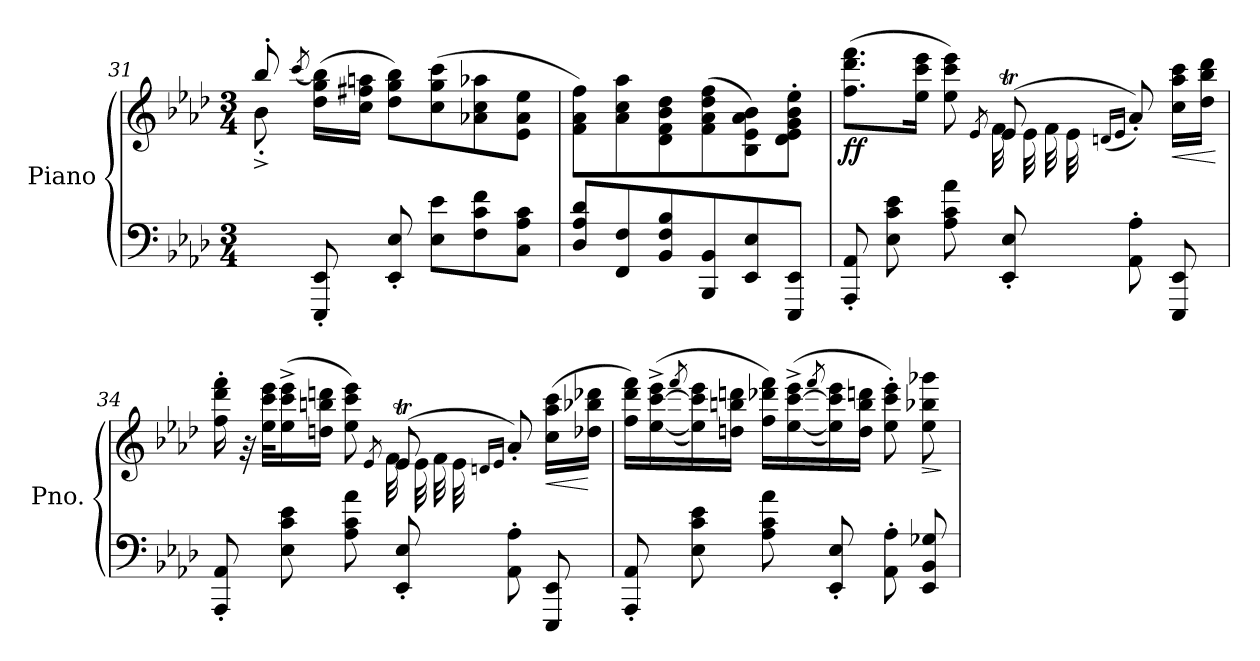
**kern	**kern	**dynam
*part1	*part1	*part1
*staff2	*staff1	*staff1/2
*I"Piano	*	*
*I'Pno.	*	*
!!LO:LB:g=z
*clefF4	*clefG2	*
*k[b-e-a-d-]	*k[b-e-a-d-]	*
*M3/4	*M3/4	*
=31	=31	=31
*	*^	*
8ryy	8bb-'/	8b-'^\	.
.	(>8qccc/	.	.
!	!	!	!LO:DY:b
8EEE-/' 8EE-/'	(16dd-\ 16gg\ 16bb-\LL)	2ryy	other-dynamics
.	16cc\ 16ff#X\ 16aan\JJ	.	.
8EE-/' 8E-/'	8dd-\ 8gg\ 8bb-\L)	.	.
8E-\ 8e-\L	(8cc\ 8gg\ 8ccc\	.	.
8F\ 8c\ 8f\	8a-X\ 8cc\ 8aa-X\	.	.
8C\ 8A-\ 8c\J	8e-\ 8a-\ 8ee-\J	8ryy	.
*	*v	*v	*
=32	=32	=32
8D-/ 8A-/ 8d-/L	8f\ 8a-\ 8ff\L)	.
8FF/ 8F/	8a-\ 8cc\ 8aa-\	.
8BB-/ 8F/ 8B-/	8d-\ 8f\ 8b-\ 8dd-\	.
8BBB-/ 8BB-/	(8f\ 8a-\ 8dd-\ 8ff\	.
8EE-/ 8E-/	8B-\ 8e-\ 8a-\ 8b-\)	.
8EEE-/ 8EE-/J	8d-\' 8e-\' 8g\' 8b-\' 8ee-\'J	.
=33	=33	=33
*	*^	*
!	!	!	!LO:DY:b
8AAA-/' 8AA-/'	(>8.ff\ 8.ddd-\ 8.fff\L	4.ryy	ff
8E-\ 8c\ 8e-\	.	.	.
.	16ee-\ 16ccc\ 16eee-\Jk	.	.
8A-\ 8c\ 8a-\	8ee-\ 8ccc\ 8eee-\)	.	.
.	8qe-/	.	.
8EE-/' 8E-/'	(8e-T/	32f	.
.	.	32e-	.
.	.	32f	.
.	.	32e-	.
.	(16qdn/LL	.	.
.	16qe-/JJ	.	.
8AA-\' 8A-\'	8a-'/))	4ryy	.
!	!	!	!LO:HP:b
8EEE-/ 8EE-/	16cc\ 16aa-\ 16ccc\LL	.	<
.	16dd-\ 16bb-\ 16ddd-\JJ	.	.
*	*v	*v	*
.	.	[
!!LO:LB:g=z
=34	=34	=34
*	*^	*
8AAA-/' 8AA-/'	16ryy	16ff\' 16ddd-\' 16fff\'	.
.	32rg	32ryy	.
.	32ryy	32ee-\ 32ccc\ 32eee-\KLL	.
8E-\ 8c\ 8e-\	8ryy	(>16ee-\^ 16ccc\^ 16eee-\^	.
.	.	16ddn\ 16bbn\ 16dddn\JJ	.
8A-\ 8c\ 8a-\	8ryy	8ee-\ 8ccc\ 8eee-\)	.
.	8qe-/	.	.
8EE-/' 8E-/'	(8e-T/	32f	.
.	.	32e-	.
.	.	32f	.
.	.	32e-	.
.	16qdn/LL	.	.
.	16qe-/JJ	.	.
8AA-\' 8A-\'	8a-'/)	4ryy	.
!	!	!	!LO:HP:b
8EEE-/ 8EE-/	(>16cc\ 16aa-\ 16ccc\LL	.	<
.	16dd-X\ 16bb-X\ 16ddd-X\JJ	.	[
*	*v	*v	*
=35	=35	=35
8AAA-/' 8AA-/'	16ff\ 16ddd-\ 16fff\LL)	.
.	([16ee-\^ [16ccc\^ 16eee-\^	.
.	(>8qfff/	.
8E-\ 8c\ 8e-\	16ee-\] 16ccc\] 16eee-\)	.
.	16ddn\ 16bbn\ 16dddn\JJ	.
8A-\ 8c\ 8a-\	16ff\ 16ddd-X\ 16fff\LL)	.
.	([16ee-\^ [16ccc\^ 16eee-\^	.
.	(>8qfff/	.
8EE-/' 8E-/'	16ee-\] 16ccc\] 16eee-\)	.
.	16dd\ 16bb\ 16dddn\JJ	.
8AA-\' 8A-\'	8ee-\' 8ccc\' 8eee-\')	.
!	!	!LO:HP:b
8EE-/ 8BB-/ 8G-X/	8ee-\ 8bb-X\ 8ggg-X\	>
.	.	]
=	=	=
*-	*-	*-
